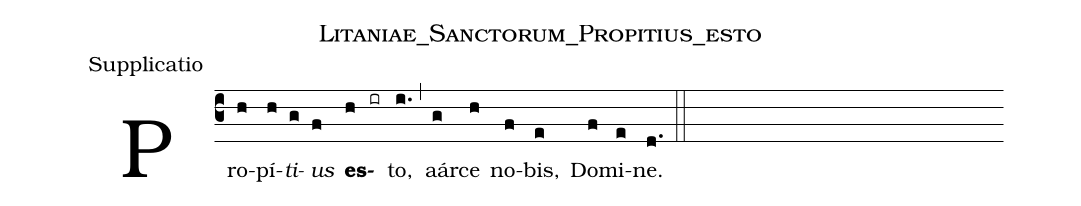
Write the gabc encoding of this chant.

name:Litaniae_Sanctorum_Propitius_esto;
office-part:Supplicatio;
%%
(c3) Pro(h)pí(h)<i>ti</i>(g)<i>us</i>(f) <b>es</b>(h)(ir)to,(i.) (,) aár(g)ce(h) no(f)bis,(e) Do(f)mi(e)ne.(d.) (::)
